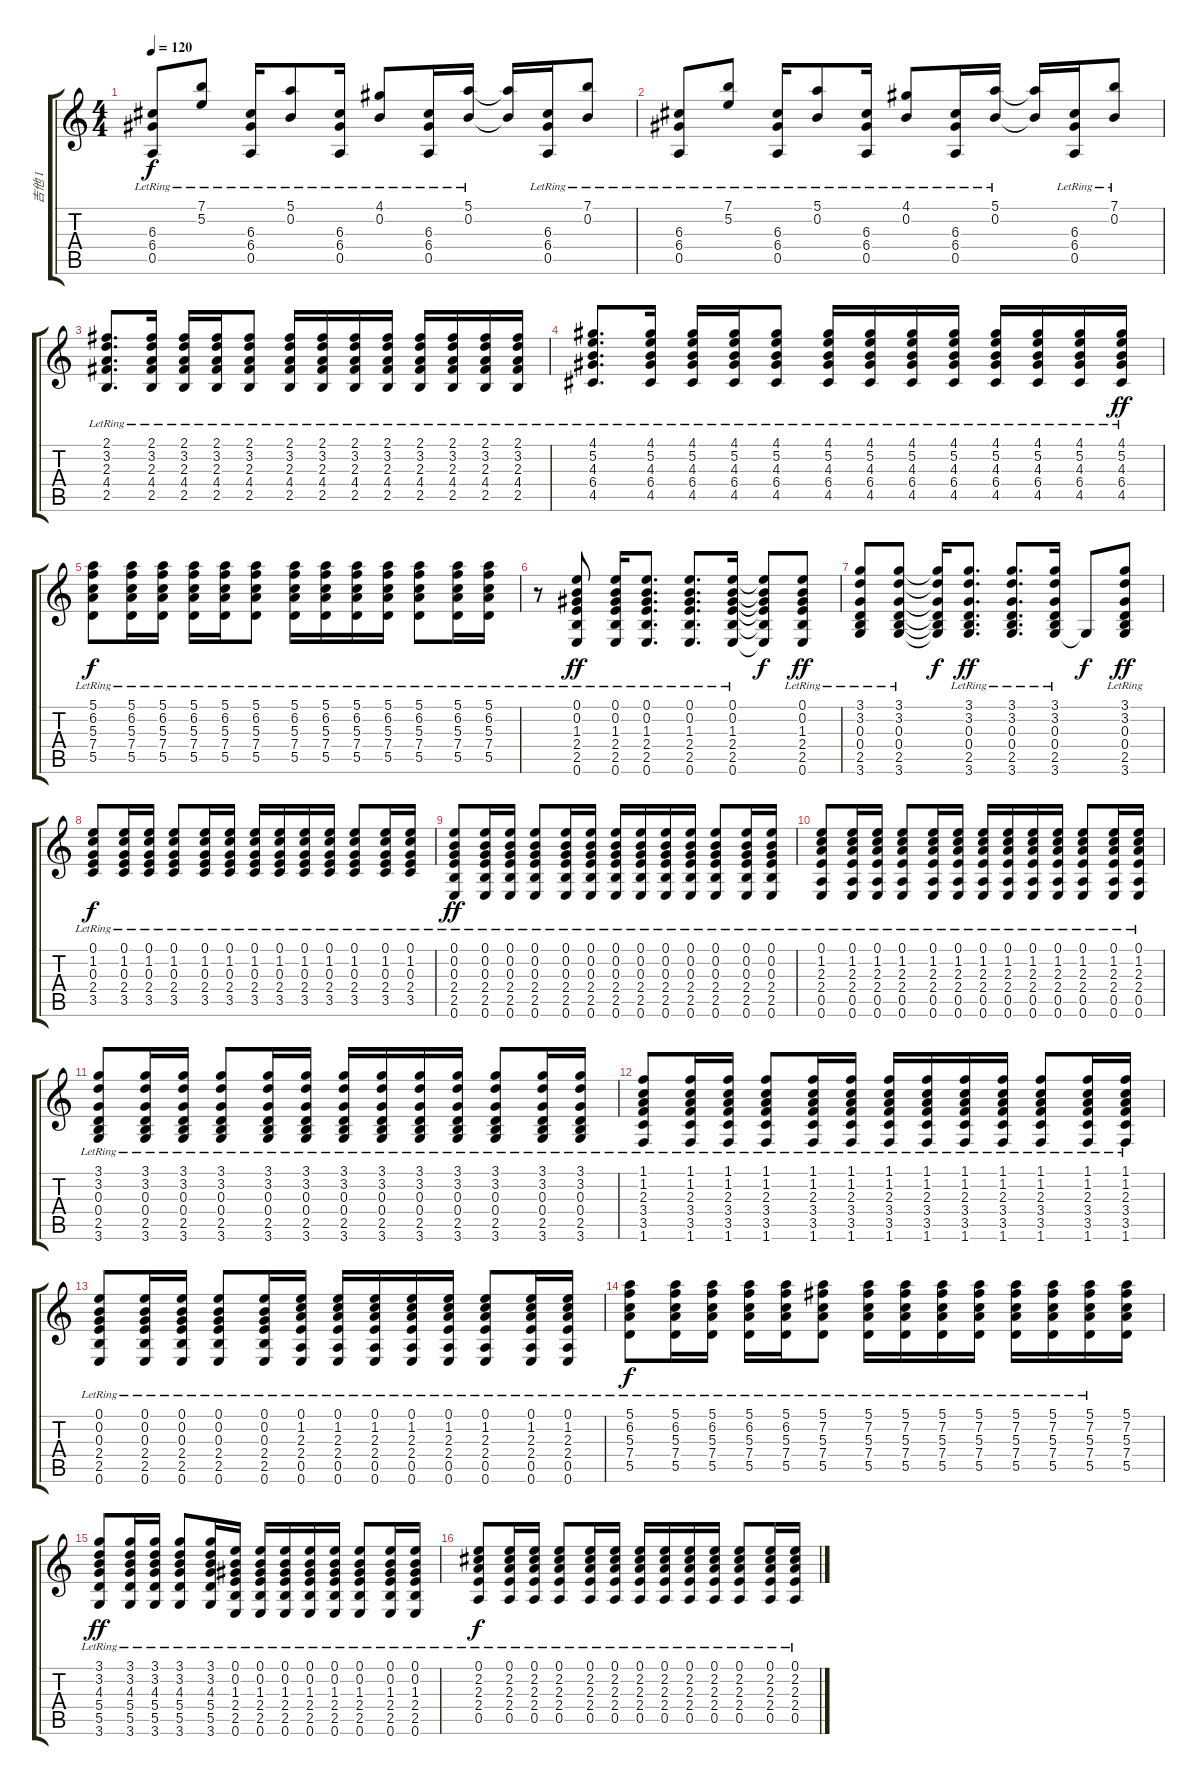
\track ("吉他 1" "吉他 1") {instrument acousticguitarsteel}
\staff {score tabs}
\tuning (E4 B3 G3 D3 A2 E2) {hide}
\ts (4 4)
\tempo 120
\clef g2
\ks c
(6.3{lr} 6.4{lr} 0.5{lr}).8{dy f} (7.1{lr} 5.2{lr}).8 (6.3{lr} 6.4{lr} 0.5{lr}).16 (5.1{lr} 0.2{lr}).8 (6.3{lr} 6.4{lr} 0.5{lr}).16 (4.1{lr} 0.2{lr}).8 (6.3{lr} 6.4{lr} 0.5{lr}).16 (5.1{lr} 0.2{lr}).16 (5.1{t} 0.2{t}).16 (6.3{lr} 6.4{lr} 0.5{lr}).16 (7.1{lr} 0.2{lr}).8 |
(6.3{lr} 6.4{lr} 0.5{lr}).8 (7.1{lr} 5.2{lr}).8 (6.3{lr} 6.4{lr} 0.5{lr}).16 (5.1{lr} 0.2{lr}).8 (6.3{lr} 6.4{lr} 0.5{lr}).16 (4.1{lr} 0.2{lr}).8 (6.3{lr} 6.4{lr} 0.5{lr}).16 (5.1{lr} 0.2{lr}).16 (5.1{t} 0.2{t}).16 (6.3{lr} 6.4{lr} 0.5{lr}).16 (7.1{lr} 0.2{lr}).8 |
(2.1{lr} 3.2{lr} 2.3{lr} 4.4{lr} 2.5{lr}).8{d} (2.1{lr} 3.2{lr} 2.3{lr} 4.4{lr} 2.5{lr}).16 (2.1{lr} 3.2{lr} 2.3{lr} 4.4{lr} 2.5{lr}).16 (2.1{lr} 3.2{lr} 2.3{lr} 4.4{lr} 2.5{lr}).16 (2.1{lr} 3.2{lr} 2.3{lr} 4.4{lr} 2.5{lr}).8 (2.1{lr} 3.2{lr} 2.3{lr} 4.4{lr} 2.5{lr}).16 (2.1{lr} 3.2{lr} 2.3{lr} 4.4{lr} 2.5{lr}).16 (2.1{lr} 3.2{lr} 2.3{lr} 4.4{lr} 2.5{lr}).16 (2.1{lr} 3.2{lr} 2.3{lr} 4.4{lr} 2.5{lr}).16 (2.1{lr} 3.2{lr} 2.3{lr} 4.4{lr} 2.5{lr}).16 (2.1{lr} 3.2{lr} 2.3{lr} 4.4{lr} 2.5{lr}).16 (2.1{lr} 3.2{lr} 2.3{lr} 4.4{lr} 2.5{lr}).16 (2.1{lr} 3.2{lr} 2.3{lr} 4.4{lr} 2.5{lr}).16 |
(4.1{lr} 5.2{lr} 4.3{lr} 6.4{lr} 4.5{lr}).8{d} (4.1{lr} 5.2{lr} 4.3{lr} 6.4{lr} 4.5{lr}).16 (4.1{lr} 5.2{lr} 4.3{lr} 6.4{lr} 4.5{lr}).16 (4.1{lr} 5.2{lr} 4.3{lr} 6.4{lr} 4.5{lr}).16 (4.1{lr} 5.2{lr} 4.3{lr} 6.4{lr} 4.5{lr}).8 (4.1 5.2 4.3 6.4 4.5{lr}).16 (4.1{lr} 5.2{lr} 4.3{lr} 6.4{lr} 4.5{lr}).16 (4.1{lr} 5.2{lr} 4.3{lr} 6.4{lr} 4.5{lr}).16 (4.1{lr} 5.2{lr} 4.3{lr} 6.4{lr} 4.5{lr}).16 (4.1{lr} 5.2{lr} 4.3{lr} 6.4{lr} 4.5{lr}).16 (4.1{lr} 5.2{lr} 4.3{lr} 6.4{lr} 4.5{lr}).16 (4.1{lr} 5.2{lr} 4.3{lr} 6.4{lr} 4.5{lr}).16 (4.1 5.2 4.3 6.4 4.5{lr}).16{dy ff} |
(5.1{lr} 6.2{lr} 5.3{lr} 7.4{lr} 5.5{lr}).8{dy f} (5.1{lr} 6.2{lr} 5.3{lr} 7.4{lr} 5.5{lr}).16 (5.1{lr} 6.2{lr} 5.3{lr} 7.4{lr} 5.5{lr}).16 (5.1{lr} 6.2{lr} 5.3{lr} 7.4{lr} 5.5{lr}).16 (5.1{lr} 6.2{lr} 5.3{lr} 7.4{lr} 5.5{lr}).16 (5.1{lr} 6.2{lr} 5.3{lr} 7.4{lr} 5.5{lr}).8 (5.1 6.2{lr} 5.3 7.4 5.5).16 (5.1{lr} 6.2{lr} 5.3{lr} 7.4{lr} 5.5{lr}).16 (5.1{lr} 6.2{lr} 5.3{lr} 7.4{lr} 5.5{lr}).16 (5.1{lr} 6.2{lr} 5.3{lr} 7.4{lr} 5.5{lr}).16 (5.1{lr} 6.2{lr} 5.3{lr} 7.4{lr} 5.5{lr}).8 (5.1{lr} 6.2{lr} 5.3{lr} 7.4{lr} 5.5{lr}).16 (5.1{lr} 6.2{lr} 5.3{lr} 7.4{lr} 5.5{lr}).16 |
r.8 (0.1{lr} 0.2{lr} 1.3{lr} 2.4{lr} 2.5{lr} 0.6{lr}).8{dy ff} (0.1{lr} 0.2{lr} 1.3{lr} 2.4{lr} 2.5{lr} 0.6{lr}).16 (0.1{lr} 0.2{lr} 1.3{lr} 2.4{lr} 2.5{lr} 0.6{lr}).8{d} (0.1{lr} 0.2{lr} 1.3{lr} 2.4{lr} 2.5{lr} 0.6{lr}).8{d} (0.1{lr} 0.2{lr} 1.3{lr} 2.4{lr} 2.5{lr} 0.6{lr}).16 (0.1{t} 0.2{t} 1.3{t} 2.4{t} 2.5{t} 0.6{t}).8{dy f} (0.1{lr} 0.2{lr} 1.3{lr} 2.4{lr} 2.5{lr} 0.6{lr}).8{dy ff} |
(3.1{lr} 3.2{lr} 0.3{lr} 0.4{lr} 2.5{lr} 3.6{lr}).8 (3.1{lr} 3.2{lr} 0.3{lr} 0.4{lr} 2.5{lr} 3.6{lr}).8 (3.1{t} 3.2{t} 0.3{t} 0.4{t} 2.5{t} 3.6{t}).16{dy f} (3.1{lr} 3.2{lr} 0.3{lr} 0.4{lr} 2.5{lr} 3.6{lr}).8{d dy ff} (3.1{lr} 3.2{lr} 0.3{lr} 0.4{lr} 2.5{lr} 3.6{lr}).8{d} (3.1{lr} 3.2{lr} 0.3{lr} 0.4{lr} 2.5{lr} 3.6{lr}).16 3.6{t}.8{dy f} (3.1{lr} 3.2{lr} 0.3{lr} 0.4{lr} 2.5{lr} 3.6{lr}).8{dy ff} |
(0.1{lr} 1.2{lr} 0.3{lr} 2.4{lr} 3.5{lr}).8{dy f} (0.1{lr} 1.2{lr} 0.3{lr} 2.4{lr} 3.5{lr}).16 (0.1{lr} 1.2{lr} 0.3{lr} 2.4{lr} 3.5{lr}).16 (0.1{lr} 1.2{lr} 0.3{lr} 2.4{lr} 3.5{lr}).8 (0.1{lr} 1.2{lr} 0.3{lr} 2.4{lr} 3.5{lr}).16 (0.1{lr} 1.2{lr} 0.3{lr} 2.4{lr} 3.5{lr}).16 (0.1 1.2{lr} 0.3 2.4 3.5).16 (0.1{lr} 1.2{lr} 0.3{lr} 2.4{lr} 3.5{lr}).16 (0.1{lr} 1.2{lr} 0.3{lr} 2.4{lr} 3.5{lr}).16 (0.1{lr} 1.2{lr} 0.3{lr} 2.4{lr} 3.5{lr}).16 (0.1{lr} 1.2{lr} 0.3{lr} 2.4{lr} 3.5{lr}).8 (0.1{lr} 1.2{lr} 0.3{lr} 2.4{lr} 3.5{lr}).16 (0.1{lr} 1.2{lr} 0.3{lr} 2.4{lr} 3.5{lr}).16 |
(0.1{lr} 0.2{lr} 0.3{lr} 2.4{lr} 2.5{lr} 0.6).8{dy ff} (0.1{lr} 0.2{lr} 0.3{lr} 2.4{lr} 2.5{lr} 0.6).16 (0.1{lr} 0.2{lr} 0.3{lr} 2.4{lr} 2.5{lr} 0.6).16 (0.1{lr} 0.2{lr} 0.3{lr} 2.4{lr} 2.5{lr} 0.6).8 (0.1{lr} 0.2{lr} 0.3{lr} 2.4{lr} 2.5{lr} 0.6).16 (0.1{lr} 0.2{lr} 0.3{lr} 2.4{lr} 2.5{lr} 0.6).16 (0.1 0.2{lr} 0.3 2.4 2.5 0.6).16 (0.1{lr} 0.2{lr} 0.3{lr} 2.4{lr} 2.5{lr} 0.6).16 (0.1{lr} 0.2{lr} 0.3{lr} 2.4{lr} 2.5{lr} 0.6).16 (0.1{lr} 0.2{lr} 0.3{lr} 2.4{lr} 2.5{lr} 0.6).16 (0.1{lr} 0.2{lr} 0.3{lr} 2.4{lr} 2.5{lr} 0.6).8 (0.1{lr} 0.2{lr} 0.3{lr} 2.4{lr} 2.5{lr} 0.6).16 (0.1{lr} 0.2{lr} 0.3{lr} 2.4{lr} 2.5{lr} 0.6).16 |
(0.1{lr} 1.2{lr} 2.3{lr} 2.4{lr} 0.5{lr} 0.6).8 (0.1{lr} 1.2{lr} 2.3{lr} 2.4{lr} 0.5{lr} 0.6).16 (0.1{lr} 1.2{lr} 2.3{lr} 2.4{lr} 0.5{lr} 0.6).16 (0.1{lr} 1.2{lr} 2.3{lr} 2.4{lr} 0.5{lr} 0.6).8 (0.1{lr} 1.2{lr} 2.3{lr} 2.4{lr} 0.5{lr} 0.6).16 (0.1{lr} 1.2{lr} 2.3{lr} 2.4{lr} 0.5{lr} 0.6).16 (0.1 1.2{lr} 2.3 2.4 0.5 0.6).16 (0.1{lr} 1.2{lr} 2.3{lr} 2.4{lr} 0.5{lr} 0.6).16 (0.1{lr} 1.2{lr} 2.3{lr} 2.4{lr} 0.5{lr} 0.6).16 (0.1{lr} 1.2{lr} 2.3{lr} 2.4{lr} 0.5{lr} 0.6).16 (0.1{lr} 1.2{lr} 2.3{lr} 2.4{lr} 0.5{lr} 0.6).8 (0.1{lr} 1.2{lr} 2.3{lr} 2.4{lr} 0.5{lr} 0.6).16 (0.1{lr} 1.2{lr} 2.3{lr} 2.4{lr} 0.5{lr} 0.6).16 |
(3.1{lr} 3.2{lr} 0.3{lr} 0.4{lr} 2.5{lr} 3.6{lr}).8 (3.1{lr} 3.2{lr} 0.3{lr} 0.4{lr} 2.5{lr} 3.6{lr}).16 (3.1{lr} 3.2{lr} 0.3{lr} 0.4{lr} 2.5{lr} 3.6{lr}).16 (3.1{lr} 3.2{lr} 0.3{lr} 0.4{lr} 2.5{lr} 3.6{lr}).8 (3.1{lr} 3.2{lr} 0.3{lr} 0.4{lr} 2.5{lr} 3.6{lr}).16 (3.1{lr} 3.2{lr} 0.3{lr} 0.4{lr} 2.5{lr} 3.6{lr}).16 (3.1{lr} 3.2{lr} 0.3{lr} 0.4{lr} 2.5{lr} 3.6{lr}).16 (3.1{lr} 3.2{lr} 0.3{lr} 0.4{lr} 2.5{lr} 3.6{lr}).16 (3.1{lr} 3.2{lr} 0.3{lr} 0.4{lr} 2.5{lr} 3.6{lr}).16 (3.1{lr} 3.2{lr} 0.3{lr} 0.4{lr} 2.5{lr} 3.6{lr}).16 (3.1{lr} 3.2{lr} 0.3{lr} 0.4{lr} 2.5{lr} 3.6{lr}).8 (3.1{lr} 3.2{lr} 0.3{lr} 0.4{lr} 2.5{lr} 3.6{lr}).16 (3.1{lr} 3.2{lr} 0.3{lr} 0.4{lr} 2.5{lr} 3.6{lr}).16 |
(1.1{lr} 1.2{lr} 2.3{lr} 3.4{lr} 3.5{lr} 1.6{lr}).8 (1.1{lr} 1.2{lr} 2.3{lr} 3.4{lr} 3.5{lr} 1.6{lr}).16 (1.1{lr} 1.2{lr} 2.3{lr} 3.4{lr} 3.5{lr} 1.6{lr}).16 (1.1{lr} 1.2{lr} 2.3{lr} 3.4{lr} 3.5{lr} 1.6{lr}).8 (1.1{lr} 1.2{lr} 2.3{lr} 3.4{lr} 3.5{lr} 1.6{lr}).16 (1.1{lr} 1.2{lr} 2.3{lr} 3.4{lr} 3.5{lr} 1.6{lr}).16 (1.1{lr} 1.2{lr} 2.3{lr} 3.4{lr} 3.5{lr} 1.6{lr}).16 (1.1{lr} 1.2{lr} 2.3{lr} 3.4{lr} 3.5{lr} 1.6{lr}).16 (1.1{lr} 1.2{lr} 2.3{lr} 3.4{lr} 3.5{lr} 1.6{lr}).16 (1.1{lr} 1.2{lr} 2.3{lr} 3.4{lr} 3.5{lr} 1.6{lr}).16 (1.1{lr} 1.2{lr} 2.3{lr} 3.4{lr} 3.5{lr} 1.6{lr}).8 (1.1{lr} 1.2{lr} 2.3{lr} 3.4{lr} 3.5{lr} 1.6{lr}).16 (1.1{lr} 1.2{lr} 2.3{lr} 3.4{lr} 3.5{lr} 1.6{lr}).16 |
(0.1{lr} 0.2{lr} 0.3{lr} 2.4{lr} 2.5{lr} 0.6).8 (0.1{lr} 0.2{lr} 0.3{lr} 2.4{lr} 2.5{lr} 0.6).16 (0.1{lr} 0.2{lr} 0.3{lr} 2.4{lr} 2.5{lr} 0.6).16 (0.1{lr} 0.2{lr} 0.3{lr} 2.4{lr} 2.5{lr} 0.6).8 (0.1{lr} 0.2{lr} 0.3{lr} 2.4{lr} 2.5{lr} 0.6).16 (0.1{lr} 1.2{lr} 2.3{lr} 2.4{lr} 0.5{lr} 0.6).16 (0.1 1.2{lr} 2.3 2.4 0.5 0.6).16 (0.1{lr} 1.2{lr} 2.3{lr} 2.4{lr} 0.5{lr} 0.6).16 (0.1{lr} 1.2{lr} 2.3{lr} 2.4{lr} 0.5{lr} 0.6).16 (0.1{lr} 1.2{lr} 2.3{lr} 2.4{lr} 0.5{lr} 0.6).16 (0.1{lr} 1.2{lr} 2.3{lr} 2.4{lr} 0.5{lr} 0.6).8 (0.1{lr} 1.2{lr} 2.3{lr} 2.4{lr} 0.5{lr} 0.6).16 (0.1{lr} 1.2{lr} 2.3{lr} 2.4{lr} 0.5{lr} 0.6).16 |
(5.1{lr} 6.2{lr} 5.3{lr} 7.4{lr} 5.5{lr}).8{dy f} (5.1{lr} 6.2{lr} 5.3{lr} 7.4{lr} 5.5{lr}).16 (5.1{lr} 6.2{lr} 5.3{lr} 7.4{lr} 5.5{lr}).16 (5.1{lr} 6.2{lr} 5.3{lr} 7.4{lr} 5.5{lr}).16 (5.1{lr} 6.2{lr} 5.3{lr} 7.4{lr} 5.5{lr}).16 (5.1{lr} 7.2{lr} 5.3{lr} 7.4{lr} 5.5{lr}).8 (5.1 7.2{lr} 5.3 7.4 5.5).16 (5.1{lr} 7.2{lr} 5.3{lr} 7.4{lr} 5.5{lr}).16 (5.1{lr} 7.2{lr} 5.3{lr} 7.4{lr} 5.5{lr}).16 (5.1{lr} 7.2{lr} 5.3{lr} 7.4{lr} 5.5{lr}).16 (5.1{lr} 7.2{lr} 5.3{lr} 7.4{lr} 5.5{lr}).16 (5.1{lr} 7.2{lr} 5.3{lr} 7.4{lr} 5.5{lr}).16 (5.1{lr} 7.2{lr} 5.3{lr} 7.4{lr} 5.5{lr}).16 (5.1 7.2 5.3 7.4 5.5).16 |
(3.1{lr} 3.2{lr} 4.3{lr} 5.4{lr} 5.5{lr} 3.6).8{dy ff} (3.1{lr} 3.2{lr} 4.3{lr} 5.4{lr} 5.5{lr} 3.6).16 (3.1{lr} 3.2{lr} 4.3{lr} 5.4{lr} 5.5{lr} 3.6).16 (3.1{lr} 3.2{lr} 4.3{lr} 5.4{lr} 5.5{lr} 3.6).8 (3.1{lr} 3.2{lr} 4.3{lr} 5.4{lr} 5.5{lr} 3.6).16 (0.1{lr} 0.2{lr} 1.3{lr} 2.4{lr} 2.5{lr} 0.6).16 (0.1 0.2{lr} 1.3 2.4 2.5 0.6).16 (0.1{lr} 0.2{lr} 1.3{lr} 2.4{lr} 2.5{lr} 0.6).16 (0.1{lr} 0.2{lr} 1.3{lr} 2.4{lr} 2.5{lr} 0.6).16 (0.1{lr} 0.2{lr} 1.3{lr} 2.4{lr} 2.5{lr} 0.6).16 (0.1{lr} 0.2{lr} 1.3{lr} 2.4{lr} 2.5{lr} 0.6).8 (0.1{lr} 0.2{lr} 1.3{lr} 2.4{lr} 2.5{lr} 0.6).16 (0.1{lr} 0.2{lr} 1.3{lr} 2.4{lr} 2.5{lr} 0.6).16 |
(0.1{lr} 2.2{lr} 2.3{lr} 2.4{lr} 0.5{lr}).8{dy f} (0.1{lr} 2.2{lr} 2.3{lr} 2.4{lr} 0.5{lr}).16 (0.1{lr} 2.2{lr} 2.3{lr} 2.4{lr} 0.5{lr}).16 (0.1{lr} 2.2{lr} 2.3{lr} 2.4{lr} 0.5{lr}).8 (0.1{lr} 2.2{lr} 2.3{lr} 2.4{lr} 0.5{lr}).16 (0.1 2.2{lr} 2.3 2.4 0.5).16 (0.1{lr} 2.2{lr} 2.3{lr} 2.4{lr} 0.5{lr}).16 (0.1{lr} 2.2{lr} 2.3{lr} 2.4{lr} 0.5{lr}).16 (0.1{lr} 2.2{lr} 2.3{lr} 2.4{lr} 0.5{lr}).16 (0.1{lr} 2.2{lr} 2.3{lr} 2.4{lr} 0.5{lr}).16 (0.1{lr} 2.2{lr} 2.3{lr} 2.4{lr} 0.5{lr}).8 (0.1{lr} 2.2{lr} 2.3{lr} 2.4{lr} 0.5{lr}).16 (0.1{lr} 2.2 2.3 2.4 0.5).16
